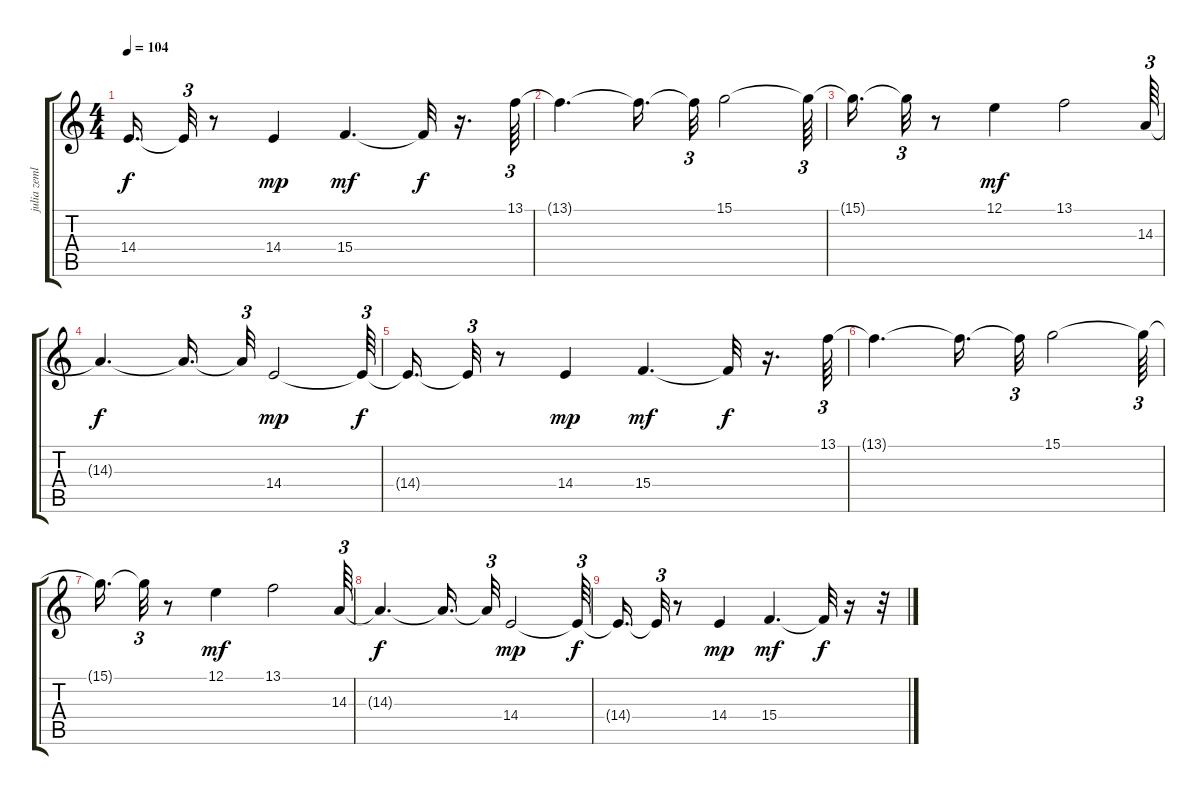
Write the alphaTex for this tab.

\track ("julia zemljanaya" "julia zeml") {instrument flute}
\staff {score tabs}
\tuning (E4 B3 G3 D3 A2 E2) {hide}
\ts (4 4)
\tempo 104
\clef g2
\ks c
14.4{t}.16{d dy f} 14.4{t}.32{tu (3 2)} r.8 14.4.4{dy mp} 15.4.4{d dy mf} 15.4{t}.32{dy f} r.16{d} 13.1.64{tu (3 2)} |
13.1{t}.4{d} 13.1{t}.16{d} 13.1{t}.32{tu (3 2)} 15.1.2 15.1{t}.64{tu (3 2)} |
15.1{t}.16{d} 15.1{t}.32{tu (3 2)} r.8 12.1.4{dy mf} 13.1.2 14.3.64{tu (3 2)} |
14.3{t}.4{d dy f} 14.3{t}.16{d} 14.3{t}.32{tu (3 2)} 14.4.2{dy mp} 14.4{t}.64{tu (3 2) dy f} |
14.4{t}.16{d} 14.4{t}.32{tu (3 2)} r.8 14.4.4{dy mp} 15.4.4{d dy mf} 15.4{t}.32{dy f} r.16{d} 13.1.64{tu (3 2)} |
13.1{t}.4{d} 13.1{t}.16{d} 13.1{t}.32{tu (3 2)} 15.1.2 15.1{t}.64{tu (3 2)} |
15.1{t}.16{d} 15.1{t}.32{tu (3 2)} r.8 12.1.4{dy mf} 13.1.2 14.3.64{tu (3 2)} |
14.3{t}.4{d dy f} 14.3{t}.16{d} 14.3{t}.32{tu (3 2)} 14.4.2{dy mp} 14.4{t}.64{tu (3 2) dy f} |
14.4{t}.16{d} 14.4{t}.32{tu (3 2)} r.8 14.4.4{dy mp} 15.4.4{d dy mf} 15.4{t}.32{dy f} r.16 r.32
